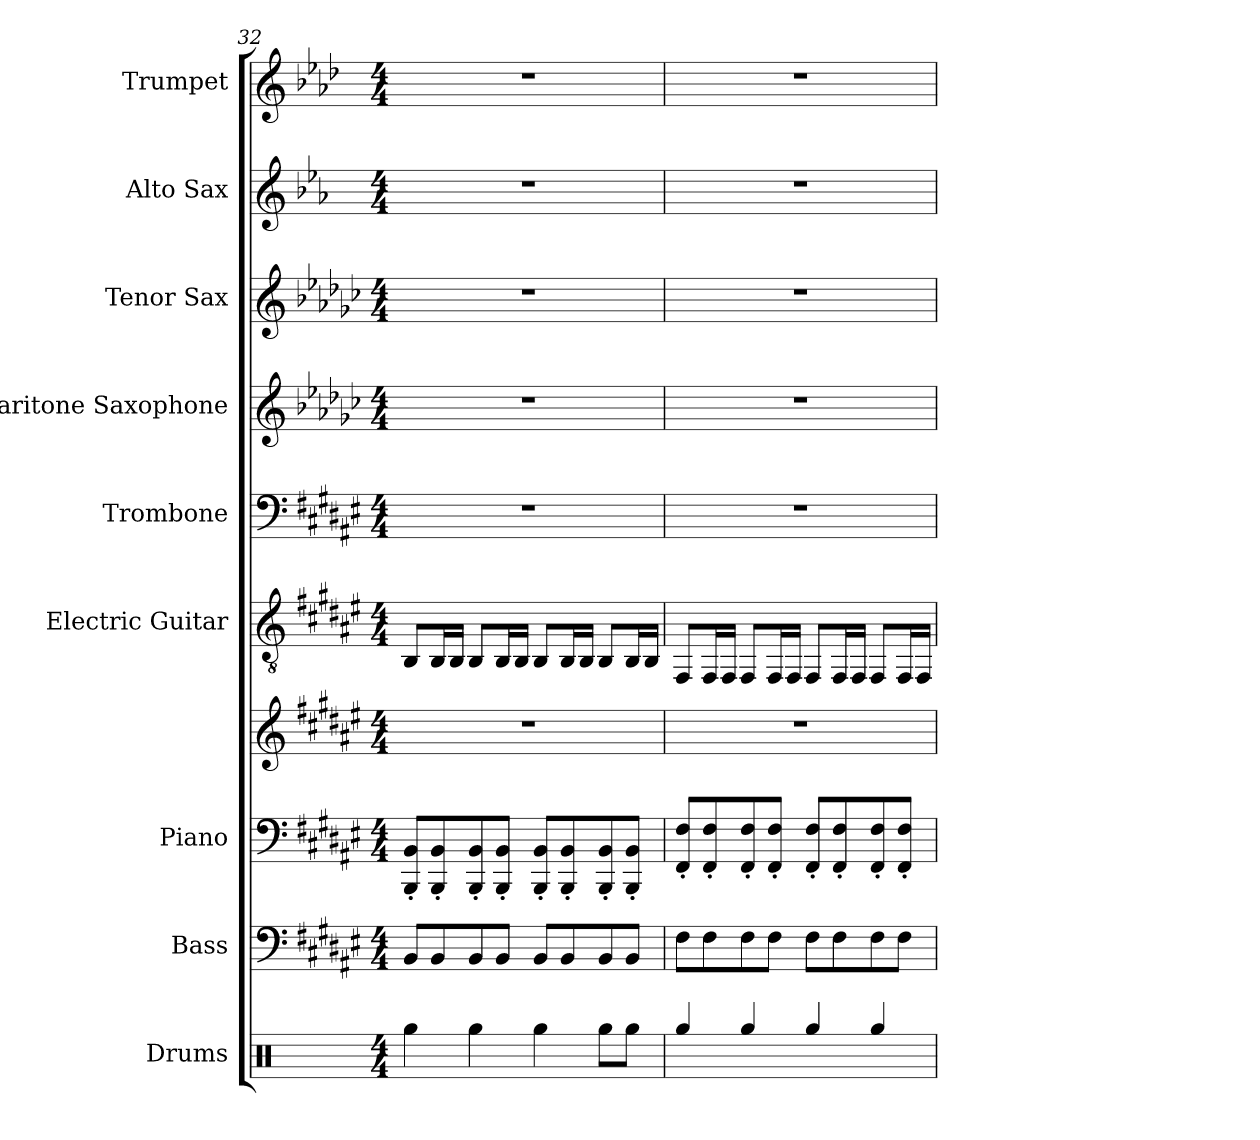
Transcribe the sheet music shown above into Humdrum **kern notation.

**kern	**kern	**kern	**kern	**kern	**kern	**kern	**kern	**kern	**kern
*part9	*part8	*part7	*part7	*part6	*part5	*part4	*part3	*part2	*part1
*staff10	*staff9	*staff8	*staff7	*staff6	*staff5	*staff4	*staff3	*staff2	*staff1
*I"Drums	*I"Bass	*I"Piano	*	*I"Electric Guitar	*I"Trombone	*I"Baritone Saxophone	*I"Tenor Sax	*I"Alto Sax	*I"Trumpet
*I'Drums	*I'Bass	*I'Piano	*	*I'El. Guit.	*I'Tbn.	*I'Bar. Sax.	*I'Tenor	*I'Alto	*I'Tpt.
*clefX	*clefF4	*clefF4	*clefG2	*clefGv2	*clefF4	*clefG2	*clefG2	*clefG2	*clefG2
*	*ITrd7c12	*	*	*	*	*ITrd12c21	*ITrd8c14	*ITrd5c9	*ITrd1c2
*k[]	*k[f#c#g#d#a#e#]	*k[f#c#g#d#a#e#]	*k[f#c#g#d#a#e#]	*k[f#c#g#d#a#e#]	*k[f#c#g#d#a#e#]	*k[b-e-a-d-g-c-]	*k[b-e-a-d-g-c-]	*k[b-e-a-d-g-c-]	*k[b-e-a-d-g-c-]
*M4/4	*M4/4	*M4/4	*M4/4	*M4/4	*M4/4	*M4/4	*M4/4	*M4/4	*M4/4
=32	=32	=32	=32	=32	=32	=32	=32	=32	=32
4Rgg\	8BBB/L	8BBB/' 8BB/'L	1r	8BB/L	1r	1r	1r	1r	1r
.	8BBB/	8BBB/' 8BB/'	.	16BB/L	.	.	.	.	.
.	.	.	.	16BB/JJ	.	.	.	.	.
4Rgg\	8BBB/	8BBB/' 8BB/'	.	8BB/L	.	.	.	.	.
.	8BBB/J	8BBB/' 8BB/'J	.	16BB/L	.	.	.	.	.
.	.	.	.	16BB/JJ	.	.	.	.	.
4Rgg\	8BBB/L	8BBB/' 8BB/'L	.	8BB/L	.	.	.	.	.
.	8BBB/	8BBB/' 8BB/'	.	16BB/L	.	.	.	.	.
.	.	.	.	16BB/JJ	.	.	.	.	.
8Rgg\L	8BBB/	8BBB/' 8BB/'	.	8BB/L	.	.	.	.	.
8Rgg\J	8BBB/J	8BBB/' 8BB/'J	.	16BB/L	.	.	.	.	.
.	.	.	.	16BB/JJ	.	.	.	.	.
!!LO:PB:g=z
=33	=33	=33	=33	=33	=33	=33	=33	=33	=33
4Rgg/	8FF#\L	8FF#/' 8F#/'L	1r	8FF#/L	1r	1r	1r	1r	1r
.	8FF#\	8FF#/' 8F#/'	.	16FF#/L	.	.	.	.	.
.	.	.	.	16FF#/JJ	.	.	.	.	.
4Rgg/	8FF#\	8FF#/' 8F#/'	.	8FF#/L	.	.	.	.	.
.	8FF#\J	8FF#/' 8F#/'J	.	16FF#/L	.	.	.	.	.
.	.	.	.	16FF#/JJ	.	.	.	.	.
4Rgg/	8FF#\L	8FF#/' 8F#/'L	.	8FF#/L	.	.	.	.	.
.	8FF#\	8FF#/' 8F#/'	.	16FF#/L	.	.	.	.	.
.	.	.	.	16FF#/JJ	.	.	.	.	.
4Rgg/	8FF#\	8FF#/' 8F#/'	.	8FF#/L	.	.	.	.	.
.	8FF#\J	8FF#/' 8F#/'J	.	16FF#/L	.	.	.	.	.
.	.	.	.	16FF#/JJ	.	.	.	.	.
=	=	=	=	=	=	=	=	=	=
*-	*-	*-	*-	*-	*-	*-	*-	*-	*-
